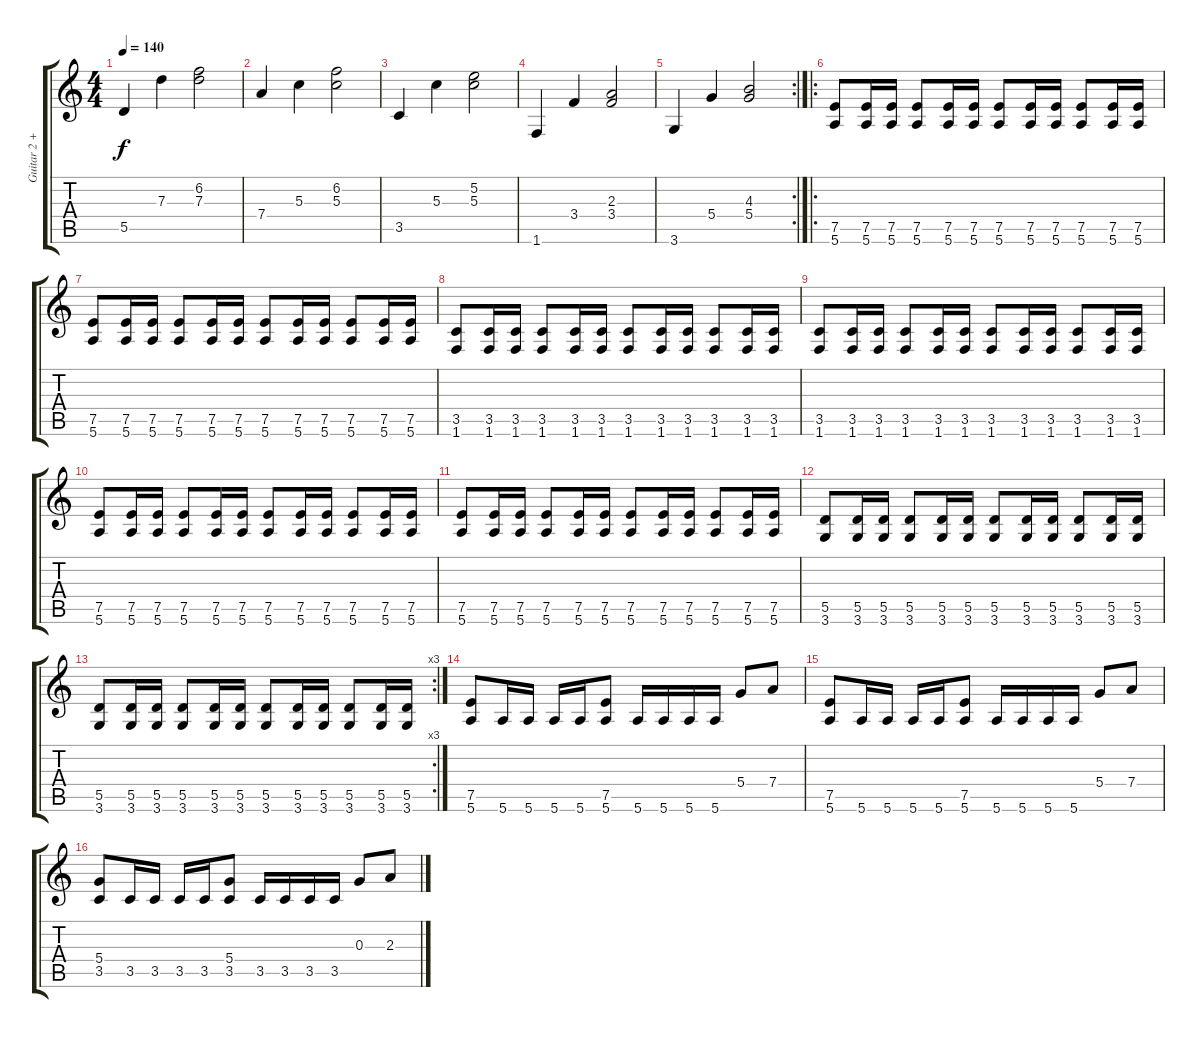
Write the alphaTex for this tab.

\track ("Guitar 2 + Solo" "Guitar 2 +") {instrument distortionguitar}
\staff {score tabs}
\tuning (E4 B3 G3 D3 A2 E2) {hide}
\ts (4 4)
\tempo 140
\clef g2
\ks c
5.5.4{dy f} 7.3.4 (6.2 7.3).2 |
7.4.4 5.3.4 (6.2 5.3).2 |
3.5.4 5.3.4 (5.2 5.3).2 |
1.6.4 3.4.4 (2.3 3.4).2 |
\rc 2
3.6.4 5.4.4 (4.3 5.4).2 |
\ro
(7.5 5.6).8 (7.5 5.6).16 (7.5 5.6).16 (7.5 5.6).8 (7.5 5.6).16 (7.5 5.6).16 (7.5 5.6).8 (7.5 5.6).16 (7.5 5.6).16 (7.5 5.6).8 (7.5 5.6).16 (7.5 5.6).16 |
(7.5 5.6).8 (7.5 5.6).16 (7.5 5.6).16 (7.5 5.6).8 (7.5 5.6).16 (7.5 5.6).16 (7.5 5.6).8 (7.5 5.6).16 (7.5 5.6).16 (7.5 5.6).8 (7.5 5.6).16 (7.5 5.6).16 |
(3.5 1.6).8 (3.5 1.6).16 (3.5 1.6).16 (3.5 1.6).8 (3.5 1.6).16 (3.5 1.6).16 (3.5 1.6).8 (3.5 1.6).16 (3.5 1.6).16 (3.5 1.6).8 (3.5 1.6).16 (3.5 1.6).16 |
(3.5 1.6).8 (3.5 1.6).16 (3.5 1.6).16 (3.5 1.6).8 (3.5 1.6).16 (3.5 1.6).16 (3.5 1.6).8 (3.5 1.6).16 (3.5 1.6).16 (3.5 1.6).8 (3.5 1.6).16 (3.5 1.6).16 |
(7.5 5.6).8 (7.5 5.6).16 (7.5 5.6).16 (7.5 5.6).8 (7.5 5.6).16 (7.5 5.6).16 (7.5 5.6).8 (7.5 5.6).16 (7.5 5.6).16 (7.5 5.6).8 (7.5 5.6).16 (7.5 5.6).16 |
(7.5 5.6).8 (7.5 5.6).16 (7.5 5.6).16 (7.5 5.6).8 (7.5 5.6).16 (7.5 5.6).16 (7.5 5.6).8 (7.5 5.6).16 (7.5 5.6).16 (7.5 5.6).8 (7.5 5.6).16 (7.5 5.6).16 |
(5.5 3.6).8 (5.5 3.6).16 (5.5 3.6).16 (5.5 3.6).8 (5.5 3.6).16 (5.5 3.6).16 (5.5 3.6).8 (5.5 3.6).16 (5.5 3.6).16 (5.5 3.6).8 (5.5 3.6).16 (5.5 3.6).16 |
\rc 3
(5.5 3.6).8 (5.5 3.6).16 (5.5 3.6).16 (5.5 3.6).8 (5.5 3.6).16 (5.5 3.6).16 (5.5 3.6).8 (5.5 3.6).16 (5.5 3.6).16 (5.5 3.6).8 (5.5 3.6).16 (5.5 3.6).16 |
(7.5 5.6).8 5.6.16 5.6.16 5.6.16 5.6.16 (7.5 5.6).8 5.6.16 5.6.16 5.6.16 5.6.16 5.4.8 7.4.8 |
(7.5 5.6).8 5.6.16 5.6.16 5.6.16 5.6.16 (7.5 5.6).8 5.6.16 5.6.16 5.6.16 5.6.16 5.4.8 7.4.8 |
(5.4 3.5).8 3.5.16 3.5.16 3.5.16 3.5.16 (5.4 3.5).8 3.5.16 3.5.16 3.5.16 3.5.16 0.3.8 2.3.8
